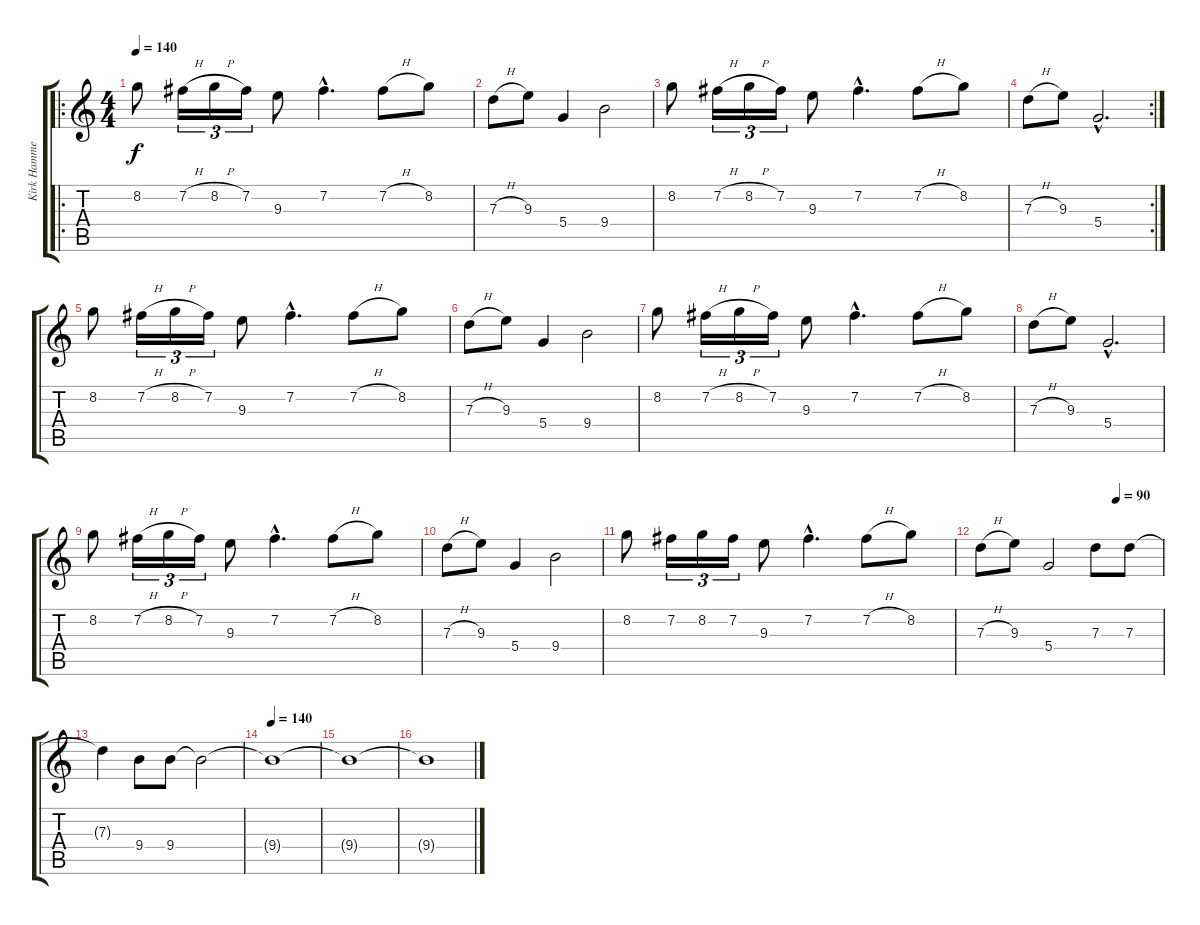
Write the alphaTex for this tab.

\track ("Kirk Hammett (1st guitar dist)" "Kirk Hamme") {instrument distortionguitar}
\staff {score tabs}
\tuning (E4 B3 G3 D3 A2 E2) {hide}
\ro
\ts (4 4)
\tempo 140
\clef g2
\ks c
8.2.8{dy f} 7.2{h}.16{tu (3 2)} 8.2{h}.16{tu (3 2)} 7.2.16{tu (3 2)} 9.3.8 7.2{hac}.4{d} 7.2{h}.8 8.2.8 |
7.3{h}.8 9.3.8 5.4.4 9.4.2 |
8.2.8 7.2{h}.16{tu (3 2)} 8.2{h}.16{tu (3 2)} 7.2.16{tu (3 2)} 9.3.8 7.2{hac}.4{d} 7.2{h}.8 8.2.8 |
\rc 2
7.3{h}.8 9.3.8 5.4{hac}.2{d} |
8.2.8 7.2{h}.16{tu (3 2)} 8.2{h}.16{tu (3 2)} 7.2.16{tu (3 2)} 9.3.8 7.2{hac}.4{d} 7.2{h}.8 8.2.8 |
7.3{h}.8 9.3.8 5.4.4 9.4.2 |
8.2.8 7.2{h}.16{tu (3 2)} 8.2{h}.16{tu (3 2)} 7.2.16{tu (3 2)} 9.3.8 7.2{hac}.4{d} 7.2{h}.8 8.2.8 |
7.3{h}.8 9.3.8 5.4{hac}.2{d} |
8.2.8 7.2{h}.16{tu (3 2)} 8.2{h}.16{tu (3 2)} 7.2.16{tu (3 2)} 9.3.8 7.2{hac}.4{d} 7.2{h}.8 8.2.8 |
7.3{h}.8 9.3.8 5.4.4 9.4.2 |
8.2.8 7.2.16{tu (3 2)} 8.2.16{tu (3 2)} 7.2.16{tu (3 2)} 9.3.8 7.2{hac}.4{d} 7.2{h}.8 8.2.8 |
\tempo (90 0.75)
7.3{h}.8 9.3.8 5.4.2 7.3.8 7.3.8 |
7.3{t}.4 9.4.8 9.4.8 9.4{t}.2 |
\tempo 140
9.4{t}.1{volume 10} |
9.4{t}.1 |
9.4{t}.1{volume 6}
